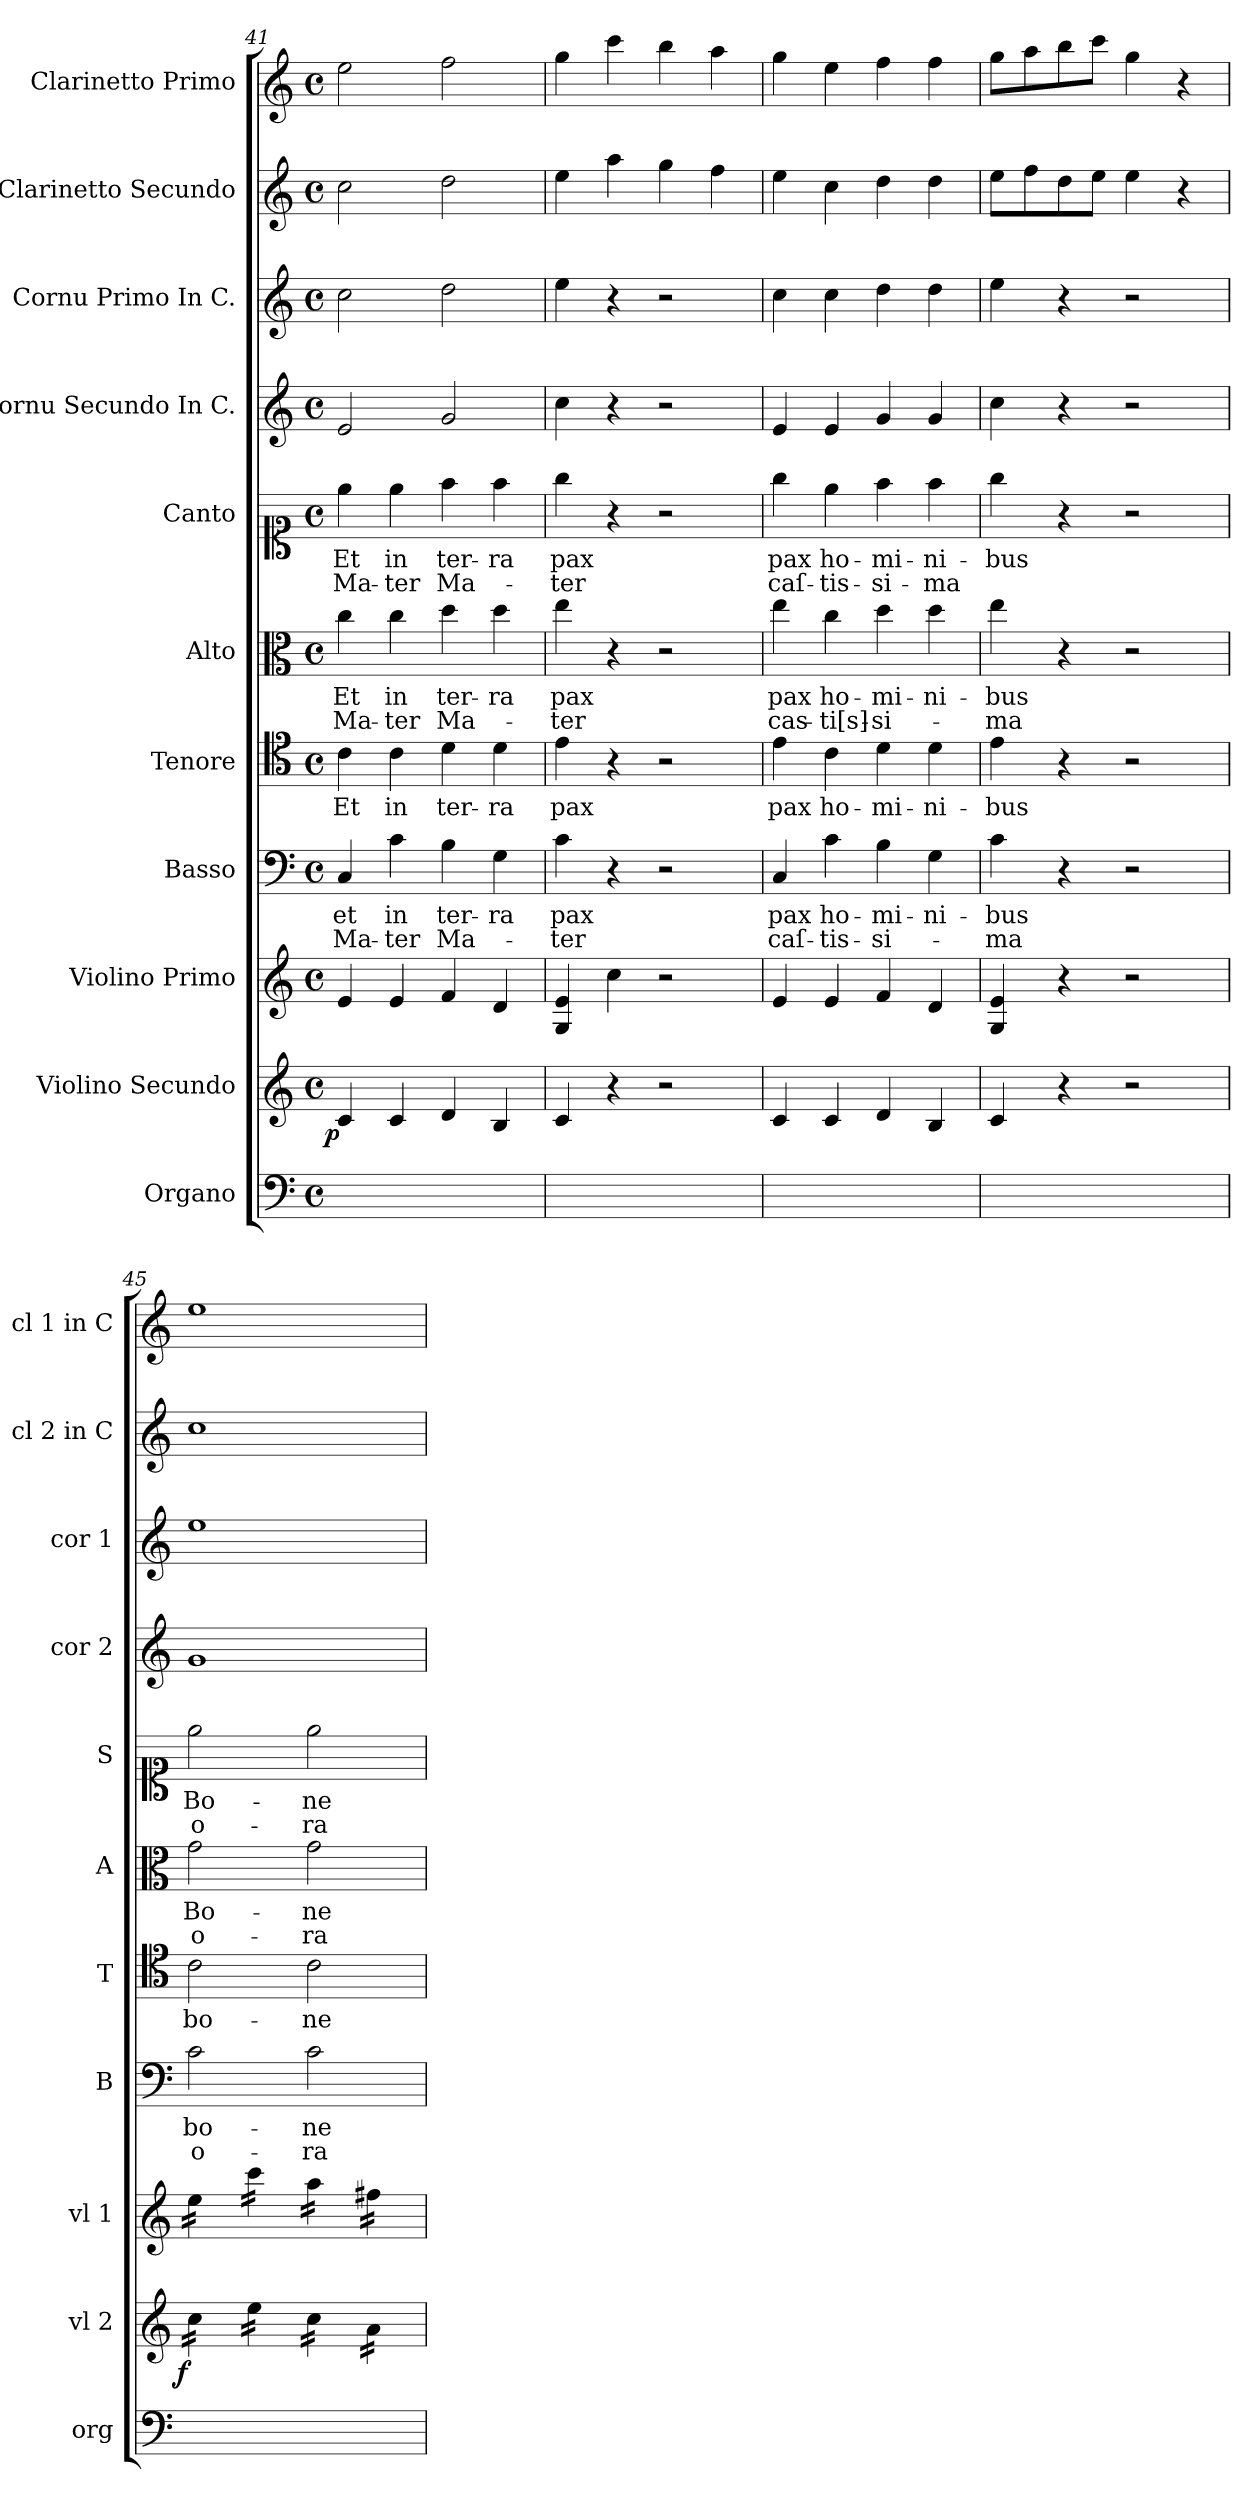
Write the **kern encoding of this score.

**kern	**kern	**dynam	**kern	**kern	**text	**text	**kern	**text	**kern	**text	**text	**kern	**text	**text	**kern	**kern	**kern	**kern
*part11	*part10	*part10	*part9	*part8	*part8	*part8	*part7	*part7	*part6	*part6	*part6	*part5	*part5	*part5	*part4	*part3	*part2	*part1
*staff11	*staff10	*staff10	*staff9	*staff8	*staff8	*staff8	*staff7	*staff7	*staff6	*staff6	*staff6	*staff5	*staff5	*staff5	*staff4	*staff3	*staff2	*staff1
*I"Organo	*I"Violino Secundo	*	*I"Violino Primo	*I"Basso	*	*	*I"Tenore	*	*I"Alto	*	*	*I"Canto	*	*	*I"Cornu Secundo In C.	*I"Cornu Primo In C.	*I"Clarinetto Secundo	*I"Clarinetto Primo
*I'org	*I'vl 2	*	*I'vl 1	*I'B	*	*	*I'T	*	*I'A	*	*	*I'S	*	*	*I'cor 2	*I'cor 1	*I'cl 2 in C	*I'cl 1 in C
*clefF4	*clefG2	*	*clefG2	*clefF4	*	*	*clefC4	*	*clefC3	*	*	*clefC1	*	*	*clefG2	*clefG2	*clefG2	*clefG2
*k[]	*k[]	*	*k[]	*k[]	*	*	*k[]	*	*k[]	*	*	*k[]	*	*	*k[]	*k[]	*k[]	*k[]
*C:	*C:	*	*C:	*C:	*	*	*C:	*	*C:	*	*	*C:	*	*	*C:	*C:	*C:	*C:
*M4/4	*M4/4	*	*M4/4	*M4/4	*	*	*M4/4	*	*M4/4	*	*	*M4/4	*	*	*M4/4	*M4/4	*M4/4	*M4/4
*met(c)	*met(c)	*	*met(c)	*met(c)	*	*	*met(c)	*	*met(c)	*	*	*met(c)	*	*	*met(c)	*met(c)	*met(c)	*met(c)
=41	=41	=41	=41	=41	=41	=41	=41	=41	=41	=41	=41	=41	=41	=41	=41	=41	=41	=41
!	!	!LO:DY:rj	!	!	!	!	!	!	!	!	!	!	!	!	!	!	!	!
1ryy	4c/	p.	4e/	4C/	et	Ma-	4c\	Et	4cc\	Et	Ma-	4ee\	Et	Ma-	2e/	2cc\	2cc\	2ee\
.	4c/	.	4e/	4c\	in	-ter	4c\	in	4cc\	in	-ter	4ee\	in	-ter	.	.	.	.
!	!	!	!	!	!	!LO:LY:i	!	!	!	!	!LO:LY:i	!	!	!LO:LY:i	!	!	!	!
.	4d/	.	4f/	4B\	ter-	Ma-	4d\	ter-	4dd\	ter-	Ma-	4ff\	ter-	Ma-	2g/	2dd\	2dd\	2ff\
.	4B/	.	4d/	4G\	-ra	.	4d\	-ra	4dd\	-ra	.	4ff\	-ra	.	.	.	.	.
=42	=42	=42	=42	=42	=42	=42	=42	=42	=42	=42	=42	=42	=42	=42	=42	=42	=42	=42
!	!	!	!	!	!	!LO:LY:i	!	!	!	!	!LO:LY:i	!	!	!LO:LY:i	!	!	!	!
1ryy	4c/	.	4G/ 4e/	4c\	pax	-ter	4e\	pax	4ee\	pax	-ter	4gg\	pax	-ter	4cc\	4ee\	4ee\	4gg\
.	4r	.	4cc\	4r	.	.	4r	.	4r	.	.	4r	.	.	4r	4r	4aa\	4ccc\
.	2r	.	2r	2r	.	.	2r	.	2r	.	.	2r	.	.	2r	2r	4gg\	4bb\
.	.	.	.	.	.	.	.	.	.	.	.	.	.	.	.	.	4ff\	4aa\
=43	=43	=43	=43	=43	=43	=43	=43	=43	=43	=43	=43	=43	=43	=43	=43	=43	=43	=43
1ryy	4c/	.	4e/	4C/	pax	caſ-	4e\	pax	4ee\	pax	cas-	4gg\	pax	caſ-	4e/	4cc\	4ee\	4gg\
.	4c/	.	4e/	4c\	ho-	-tis-	4c\	ho-	4cc\	ho-	-ti[s]-	4ee\	ho-	-tis-	4e/	4cc\	4cc\	4ee\
.	4d/	.	4f/	4B\	-mi-	-si-	4d\	-mi-	4dd\	-mi-	-si-	4ff\	-mi-	-si-	4g/	4dd\	4dd\	4ff\
.	4B/	.	4d/	4G\	-ni-	.	4d\	-ni-	4dd\	-ni-	.	4ff\	-ni-	-ma	4g/	4dd\	4dd\	4ff\
=44	=44	=44	=44	=44	=44	=44	=44	=44	=44	=44	=44	=44	=44	=44	=44	=44	=44	=44
1ryy	4c/	.	4G/ 4e/	4c\	-bus	-ma	4e\	-bus	4ee\	-bus	-ma	4gg\	-bus	.	4cc\	4ee\	8ee\L	8gg\L
.	.	.	.	.	.	.	.	.	.	.	.	.	.	.	.	.	8ff\	8aa\
.	4r	.	4r	4r	.	.	4r	.	4r	.	.	4r	.	.	4r	4r	8dd\	8bb\
.	.	.	.	.	.	.	.	.	.	.	.	.	.	.	.	.	8ee\J	8ccc\J
.	2r	.	2r	2r	.	.	2r	.	2r	.	.	2r	.	.	2r	2r	4ee\	4gg\
.	.	.	.	.	.	.	.	.	.	.	.	.	.	.	.	.	4r	4r
=45	=45	=45	=45	=45	=45	=45	=45	=45	=45	=45	=45	=45	=45	=45	=45	=45	=45	=45
!	!	!LO:DY:rj	!	!	!	!	!	!	!	!	!	!	!	!	!	!	!	!
*	*tremolo	*	*	*	*	*	*	*	*	*	*	*	*	*	*	*	*	*
*	*	*	*tremolo	*	*	*	*	*	*	*	*	*	*	*	*	*	*	*
1ryy	16cc\LL	f.	16ee\LL	2c\	bo-	o-	2c\	bo-	2g\	Bo-	o-	2ee\	Bo-	o-	1g	1ee	1cc	1ee
.	16cc\	.	16ee\	.	.	.	.	.	.	.	.	.	.	.	.	.	.	.
.	16cc\	.	16ee\	.	.	.	.	.	.	.	.	.	.	.	.	.	.	.
.	16cc\JJ	.	16ee\JJ	.	.	.	.	.	.	.	.	.	.	.	.	.	.	.
.	16ee\LL	.	16ccc\LL	.	.	.	.	.	.	.	.	.	.	.	.	.	.	.
.	16ee\	.	16ccc\	.	.	.	.	.	.	.	.	.	.	.	.	.	.	.
.	16ee\	.	16ccc\	.	.	.	.	.	.	.	.	.	.	.	.	.	.	.
.	16ee\JJ	.	16ccc\JJ	.	.	.	.	.	.	.	.	.	.	.	.	.	.	.
.	16cc\LL	.	16aa\LL	2c\	-ne	-ra	2c\	-ne	2g\	-ne	-ra	2ee\	-ne	-ra	.	.	.	.
.	16cc\	.	16aa\	.	.	.	.	.	.	.	.	.	.	.	.	.	.	.
.	16cc\	.	16aa\	.	.	.	.	.	.	.	.	.	.	.	.	.	.	.
.	16cc\JJ	.	16aa\JJ	.	.	.	.	.	.	.	.	.	.	.	.	.	.	.
.	16a\LL	.	16ff#X\LL	.	.	.	.	.	.	.	.	.	.	.	.	.	.	.
.	16a\	.	16ff#X\	.	.	.	.	.	.	.	.	.	.	.	.	.	.	.
.	16a\	.	16ff#X\	.	.	.	.	.	.	.	.	.	.	.	.	.	.	.
.	16a\JJ	.	16ff#X\JJ	.	.	.	.	.	.	.	.	.	.	.	.	.	.	.
*	*	*	*Xtremolo	*	*	*	*	*	*	*	*	*	*	*	*	*	*	*
*	*Xtremolo	*	*	*	*	*	*	*	*	*	*	*	*	*	*	*	*	*
=	=	=	=	=	=	=	=	=	=	=	=	=	=	=	=	=	=	=
*-	*-	*-	*-	*-	*-	*-	*-	*-	*-	*-	*-	*-	*-	*-	*-	*-	*-	*-
